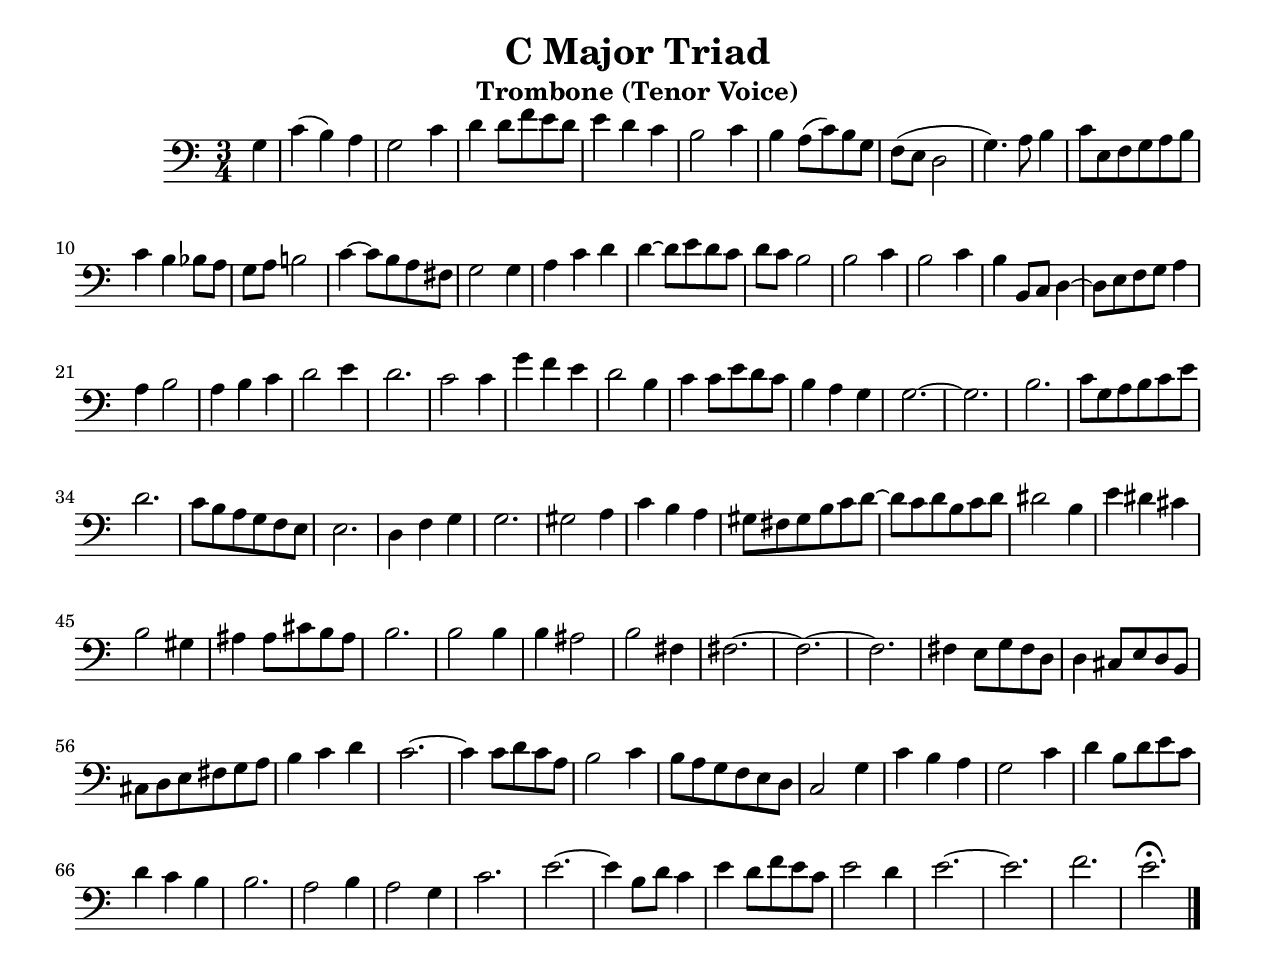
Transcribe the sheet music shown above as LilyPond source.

\version "2.14"

\include "common.lyi"
% The notes are entered as written in the original score
% but the extra transposition here is to put it in a better range for brass
tenor = \transpose des c \relative c {
	\key des \major
	\time 3/4
	\partial 4 aes'4 | des4( c) bes | aes2 des4 | ees4 ees8 ges f ees |
	f4 ees des | c2 des4 | c4 bes8( des) c aes | ges8( f ees2 |
	
	% bar 8
	aes4.) bes8 c4 | des8 f, ges aes bes c | des4 c ces8 bes | aes8 bes c!2 | des4~ des8 c bes g |
	aes2 aes4 | bes des ees | ees4~ ees8 f ees des | ees des c2 | c2 des4 |
	
	% bar 18
	c2 des4 | c4 c,8 des ees4~ | ees8 f ges aes bes4 | bes4 c2 | bes4 c des | 
	ees2 f4 | ees2. | des2 des4 | aes'4 ges f | ees2 c4 | des4 des8 f ees des | 
	
	% bar 29
	c4 bes aes | aes2.~ | aes2. | c2. | des8 aes bes c des f | ees2. | des8 c bes aes ges f |
	f2. | ees4 ges aes | aes2. | a2 bes4 |
	
	% bar 40
	des4 c bes | a8 g a c des ees~ | ees des ees c des ees | e2 c4 | f4 e d | c2 a4 | b4 b8 d c b | c2. | c2 c4 |
	c4 b2 | c2 g4 | g2.~ | g2.~ | g2. | g4 f8 aes g ees | ees4 d8 f ees c | d8 ees f g aes bes |
	
	% bar 57
	c4 des ees | des2.~ | des4 des8 ees des bes | c2 des4 | c8 bes aes ges f ees |
	des2 aes'4 | des4 c bes | aes2 des4 | ees4 c8 ees f des | ees4 des c | c2. | bes2 c4 |
	
	% bar 69
	bes2 aes4 | des2. | f2.~ | f4 c8 ees des4 | f4 ees8 ges f des | f2 ees4 | f2.~ | f2. | ges2. | f2.\fermata
	
	\bar "|."
	
	
}


instrument = "Trombone (Tenor Voice)"

notes = { \clef bass \tenor }

\version "2.11.57"

\include "common.lyi"

\paper
{
  #(set-paper-size "letter")
  %first-page-number = 2
  %#(define page-breaking ly:minimal-breaking)
  %#(define page-breaking ly:page-turn-breaking)
  ragged-last-bottom = ##t
  left-margin = 0.5\in
  line-width = 7.5\in
  bottom-margin = 0.5\in
  top-margin = 0.5\in
}

\book
{
  \include "header.lyi"
  \score
  {
    \new Staff %\with { \consists "Page_turn_engraver" }
    {
      \override Score.PaperColumn #'keep-inside-line = ##t
      \override Score.NonMusicalPaperColumn #'keep-inside-line = ##t
      \set Score.skipBars = ##t
      << \notes \outline >>
    }
  }
}

